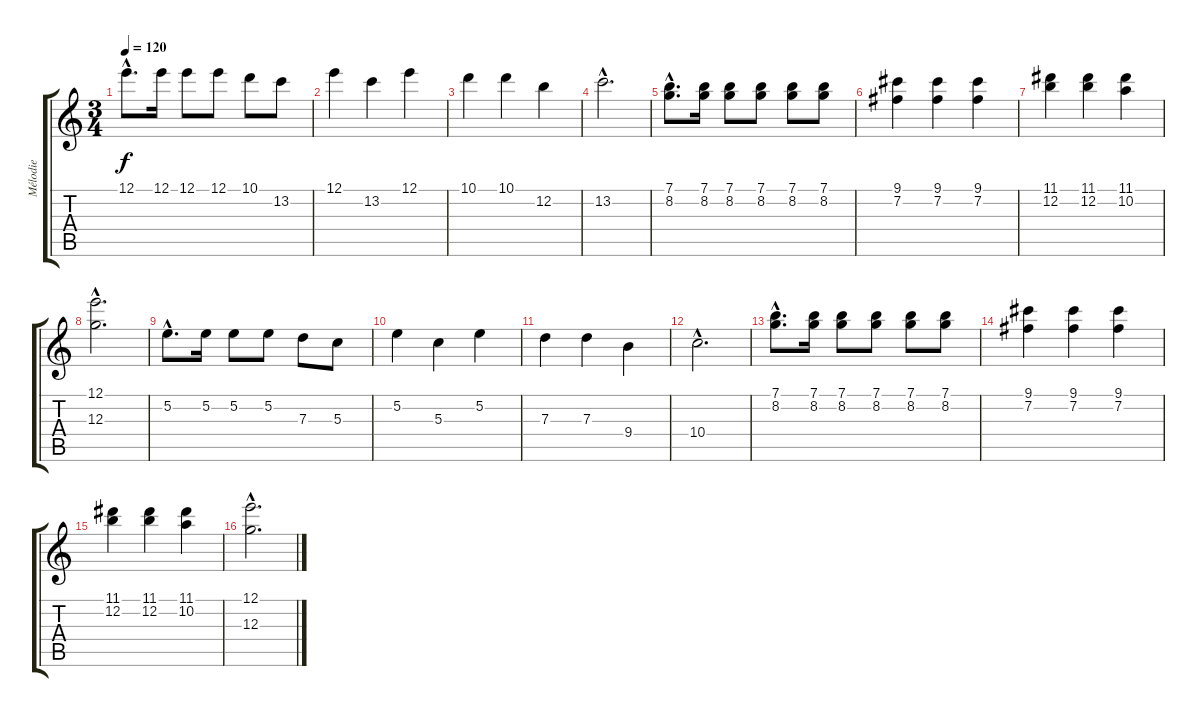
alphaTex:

\track ("Mélodie" "Mélodie") {instrument acousticguitarnylon}
\staff {score tabs}
\tuning (E4 B3 G3 D3 A2 E2) {hide}
\ts (3 4)
\tempo 120
\clef g2
\ks c
12.1{hac}.8{d dy f} 12.1.16 12.1.8 12.1.8 10.1.8 13.2.8 |
12.1.4 13.2.4 12.1.4 |
10.1.4 10.1.4 12.2.4 |
13.2{hac}.2{d} |
(7.1{hac} 8.2{hac}).8{d} (7.1 8.2).16 (7.1 8.2).8 (7.1 8.2).8 (7.1 8.2).8 (7.1 8.2).8 |
(9.1 7.2).4 (9.1 7.2).4 (9.1 7.2).4 |
(11.1 12.2).4 (11.1 12.2).4 (11.1 10.2).4 |
(12.1{hac} 12.3{hac}).2{d} |
5.2{hac}.8{d} 5.2.16 5.2.8 5.2.8 7.3.8 5.3.8 |
5.2.4 5.3.4 5.2.4 |
7.3.4 7.3.4 9.4.4 |
10.4{hac}.2{d} |
(7.1{hac} 8.2{hac}).8{d} (7.1 8.2).16 (7.1 8.2).8 (7.1 8.2).8 (7.1 8.2).8 (7.1 8.2).8 |
(9.1 7.2).4 (9.1 7.2).4 (9.1 7.2).4 |
(11.1 12.2).4 (11.1 12.2).4 (11.1 10.2).4 |
(12.1{hac} 12.3{hac}).2{d}
